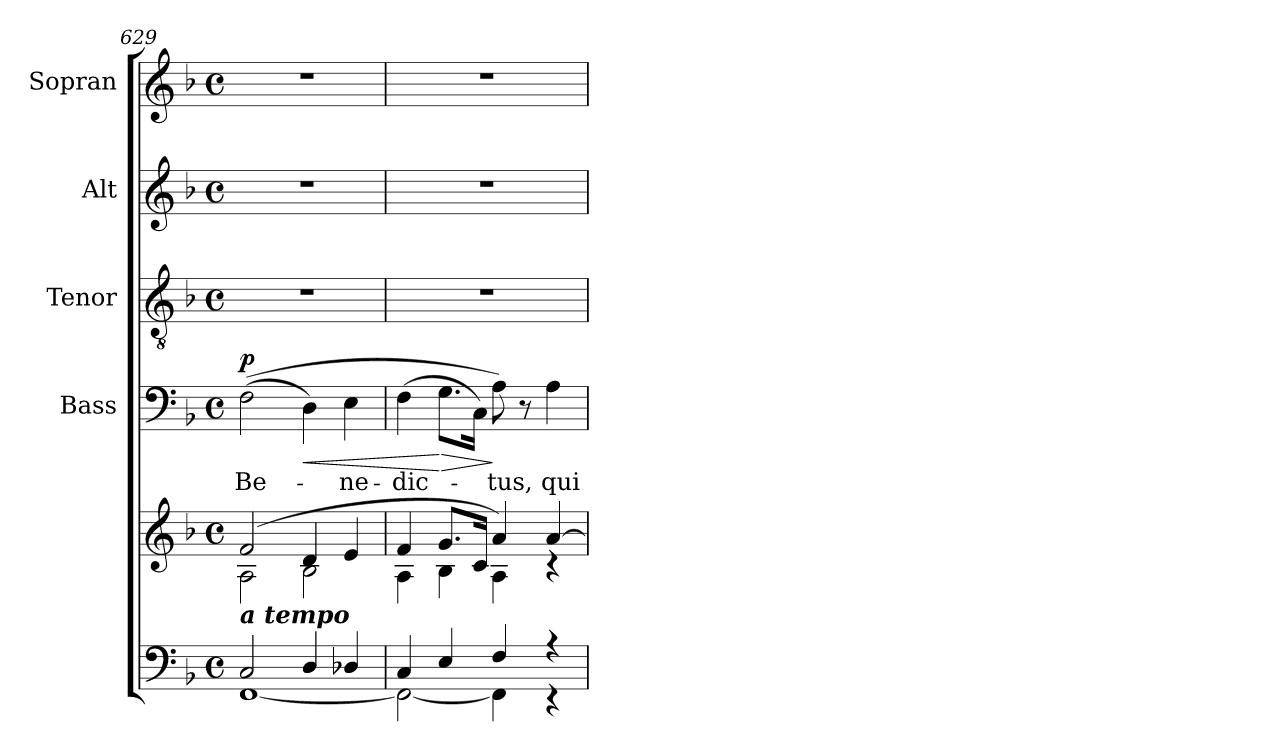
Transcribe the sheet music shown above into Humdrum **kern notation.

**kern	**kern	**kern	**text	**dynam	**kern	**kern	**kern
*part5	*part5	*part4	*part4	*part4	*part3	*part2	*part1
*staff6	*staff5	*staff4	*staff4	*staff4	*staff3	*staff2	*staff1
*	*	*I"Bass	*	*	*I"Tenor	*I"Alt	*I"Sopran
*	*	*I'B.	*	*	*I'T.	*I'A.	*I'S.
*clefF4	*clefG2	*clefF4	*	*	*clefGv2	*clefG2	*clefG2
*k[b-]	*k[b-]	*k[b-]	*	*	*k[b-]	*k[b-]	*k[b-]
*F:	*F:	*F:	*	*	*F:	*F:	*F:
*M4/4	*M4/4	*M4/4	*	*	*M4/4	*M4/4	*M4/4
*met(c)	*met(c)	*met(c)	*	*	*met(c)	*met(c)	*met(c)
=629	=629	=629	=629	=629	=629	=629	=629
*^	*^	*	*	*	*	*	*
!	!	!LO:TX:b:Bi:t=a tempo	!	!	!	!	!	!	!
!	!	!	!	!	!LO:LY:b	!LO:DY:a	!	!	!
2C/	[<1FF	(2f/	2A\	(>(>2F\	Be-	p	1r	1r	1r
!	!	!	!	!	!	!LO:HP:b	!	!	!
4D/	.	4d/	2B-\	4D\)	.	<	.	.	.
!	!	!	!	!	!LO:LY:b	!	!	!	!
4D-X/	.	4e/	.	4E\	-ne-	.	.	.	.
=630	=630	=630	=630	=630	=630	=630	=630	=630	=630
!	!	!	!	!	!LO:LY:b	!	!	!	!
4C/	2FF\_	4f/	4A\	(>4F\	-dic-	.	1r	1r	1r
!	!	!	!	!	!	!LO:HP:n=1:b	!	!	!
4E/	.	8.g/L	4B-\	8.G\L	.	[ >	.	.	.
.	.	16c/Jk	.	16C\Jk)	.	.	.	.	.
!	!	!	!	!	!LO:LY:b	!	!	!	!
4F/	4FF\]	4a/)	4A\	8A\)	-tus,	]	.	.	.
.	.	.	.	8r	.	.	.	.	.
!	!	!	!	!	!LO:LY:b	!	!	!	!
4r	4r	[>4a/	4rc	4A\	qui	.	.	.	.
*v	*v	*	*	*	*	*	*	*	*
*	*v	*v	*	*	*	*	*	*
=	=	=	=	=	=	=	=
*-	*-	*-	*-	*-	*-	*-	*-
